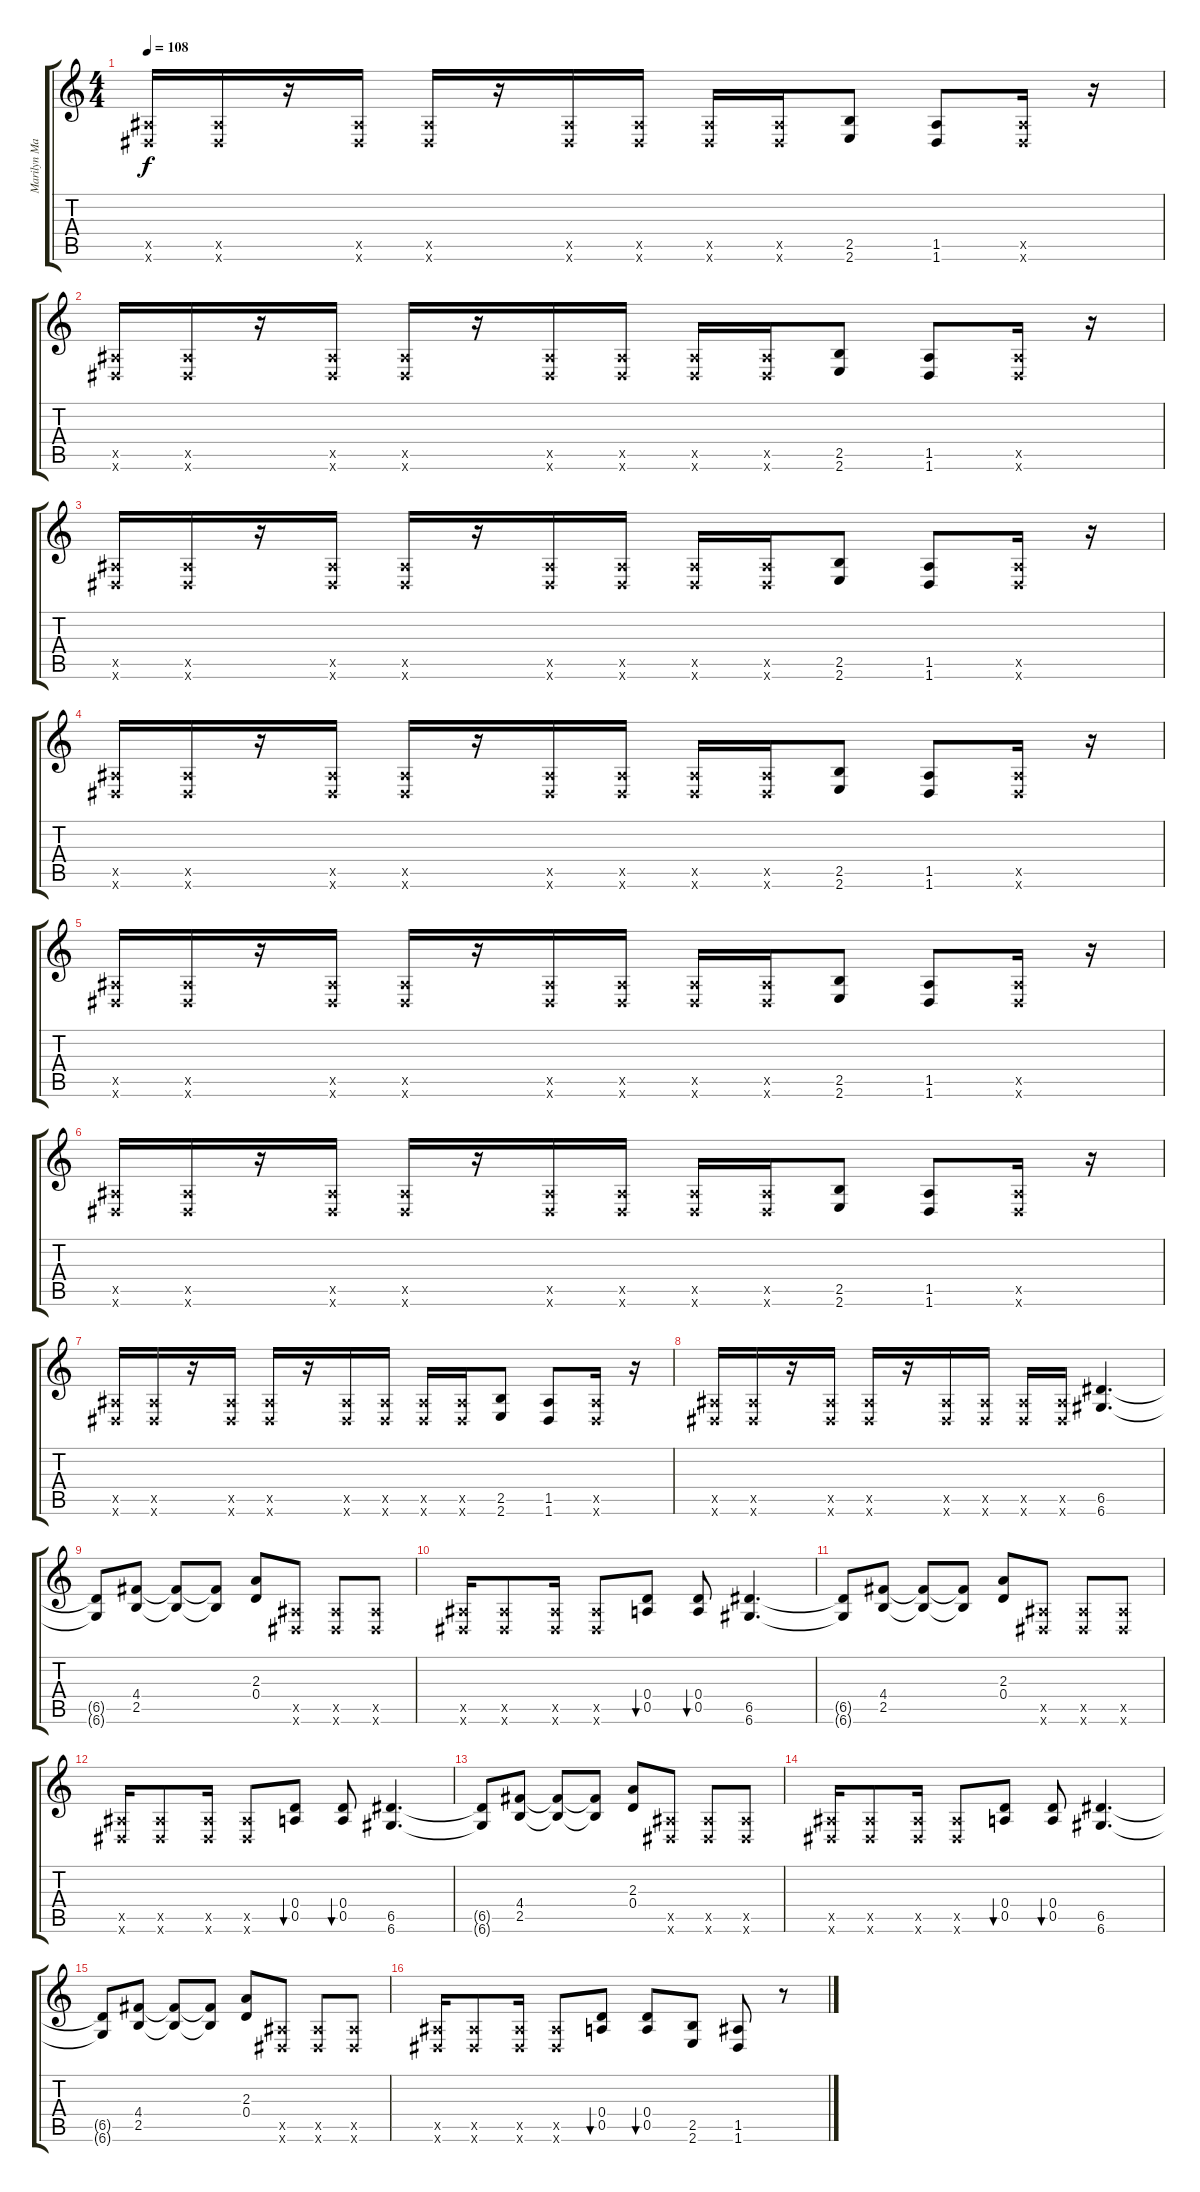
\track ("Marilyn Manson" "Marilyn Ma") {instrument overdrivenguitar}
\staff {score tabs}
\tuning (E4 B3 G3 D3 A2 D2) {hide}
\ts (4 4)
\tempo 108
\clef g2
\ks c
(1.5{x} 1.6{x}).16{dy f} (1.5{x} 1.6{x}).16 r.16 (1.5{x} 1.6{x}).16 (1.5{x} 1.6{x}).16 r.16 (1.5{x} 1.6{x}).16 (1.5{x} 1.6{x}).16 (1.5{x} 1.6{x}).16 (1.5{x} 1.6{x}).16 (2.5 2.6).8 (1.5 1.6).8 (1.5{x} 1.6{x}).16 r.16 |
(1.5{x} 1.6{x}).16 (1.5{x} 1.6{x}).16 r.16 (1.5{x} 1.6{x}).16 (1.5{x} 1.6{x}).16 r.16 (1.5{x} 1.6{x}).16 (1.5{x} 1.6{x}).16 (1.5{x} 1.6{x}).16 (1.5{x} 1.6{x}).16 (2.5 2.6).8 (1.5 1.6).8 (1.5{x} 1.6{x}).16 r.16 |
(1.5{x} 1.6{x}).16 (1.5{x} 1.6{x}).16 r.16 (1.5{x} 1.6{x}).16 (1.5{x} 1.6{x}).16 r.16 (1.5{x} 1.6{x}).16 (1.5{x} 1.6{x}).16 (1.5{x} 1.6{x}).16 (1.5{x} 1.6{x}).16 (2.5 2.6).8 (1.5 1.6).8 (1.5{x} 1.6{x}).16 r.16 |
(1.5{x} 1.6{x}).16 (1.5{x} 1.6{x}).16 r.16 (1.5{x} 1.6{x}).16 (1.5{x} 1.6{x}).16 r.16 (1.5{x} 1.6{x}).16 (1.5{x} 1.6{x}).16 (1.5{x} 1.6{x}).16 (1.5{x} 1.6{x}).16 (2.5 2.6).8 (1.5 1.6).8 (1.5{x} 1.6{x}).16 r.16 |
(1.5{x} 1.6{x}).16 (1.5{x} 1.6{x}).16 r.16 (1.5{x} 1.6{x}).16 (1.5{x} 1.6{x}).16 r.16 (1.5{x} 1.6{x}).16 (1.5{x} 1.6{x}).16 (1.5{x} 1.6{x}).16 (1.5{x} 1.6{x}).16 (2.5 2.6).8 (1.5 1.6).8 (1.5{x} 1.6{x}).16 r.16 |
(1.5{x} 1.6{x}).16 (1.5{x} 1.6{x}).16 r.16 (1.5{x} 1.6{x}).16 (1.5{x} 1.6{x}).16 r.16 (1.5{x} 1.6{x}).16 (1.5{x} 1.6{x}).16 (1.5{x} 1.6{x}).16 (1.5{x} 1.6{x}).16 (2.5 2.6).8 (1.5 1.6).8 (1.5{x} 1.6{x}).16 r.16 |
(1.5{x} 1.6{x}).16 (1.5{x} 1.6{x}).16 r.16 (1.5{x} 1.6{x}).16 (1.5{x} 1.6{x}).16 r.16 (1.5{x} 1.6{x}).16 (1.5{x} 1.6{x}).16 (1.5{x} 1.6{x}).16 (1.5{x} 1.6{x}).16 (2.5 2.6).8 (1.5 1.6).8 (1.5{x} 1.6{x}).16 r.16 |
(1.5{x} 1.6{x}).16 (1.5{x} 1.6{x}).16 r.16 (1.5{x} 1.6{x}).16 (1.5{x} 1.6{x}).16 r.16 (1.5{x} 1.6{x}).16 (1.5{x} 1.6{x}).16 (1.5{x} 1.6{x}).16 (1.5{x} 1.6{x}).16 (6.5 6.6).4{d} |
(6.5{t} 6.6{t}).8 (4.4 2.5).8 (4.4{t} 2.5{t}).8 (4.4{t} 2.5{t}).8 (2.3 0.4).8 (1.5{x} 1.6{x}).8 (1.5{x} 1.6{x}).8 (1.5{x} 1.6{x}).8 |
(1.5{x} 1.6{x}).16 (1.5{x} 1.6{x}).8 (1.5{x} 1.6{x}).16 (1.5{x} 1.6{x}).8 (0.4 0.5).8{bu 30} (0.4 0.5).8{bu 30} (6.5 6.6).4{d} |
(6.5{t} 6.6{t}).8 (4.4 2.5).8 (4.4{t} 2.5{t}).8 (4.4{t} 2.5{t}).8 (2.3 0.4).8 (1.5{x} 1.6{x}).8 (1.5{x} 1.6{x}).8 (1.5{x} 1.6{x}).8 |
(1.5{x} 1.6{x}).16 (1.5{x} 1.6{x}).8 (1.5{x} 1.6{x}).16 (1.5{x} 1.6{x}).8 (0.4 0.5).8{bu 30} (0.4 0.5).8{bu 30} (6.5 6.6).4{d} |
(6.5{t} 6.6{t}).8 (4.4 2.5).8 (4.4{t} 2.5{t}).8 (4.4{t} 2.5{t}).8 (2.3 0.4).8 (1.5{x} 1.6{x}).8 (1.5{x} 1.6{x}).8 (1.5{x} 1.6{x}).8 |
(1.5{x} 1.6{x}).16 (1.5{x} 1.6{x}).8 (1.5{x} 1.6{x}).16 (1.5{x} 1.6{x}).8 (0.4 0.5).8{bu 30} (0.4 0.5).8{bu 30} (6.5 6.6).4{d} |
(6.5{t} 6.6{t}).8 (4.4 2.5).8 (4.4{t} 2.5{t}).8 (4.4{t} 2.5{t}).8 (2.3 0.4).8 (1.5{x} 1.6{x}).8 (1.5{x} 1.6{x}).8 (1.5{x} 1.6{x}).8 |
(1.5{x} 1.6{x}).16 (1.5{x} 1.6{x}).8 (1.5{x} 1.6{x}).16 (1.5{x} 1.6{x}).8 (0.4 0.5).8{bu 30} (0.4 0.5).8{bu 30} (2.5 2.6).8 (1.5 1.6).8 r.8
